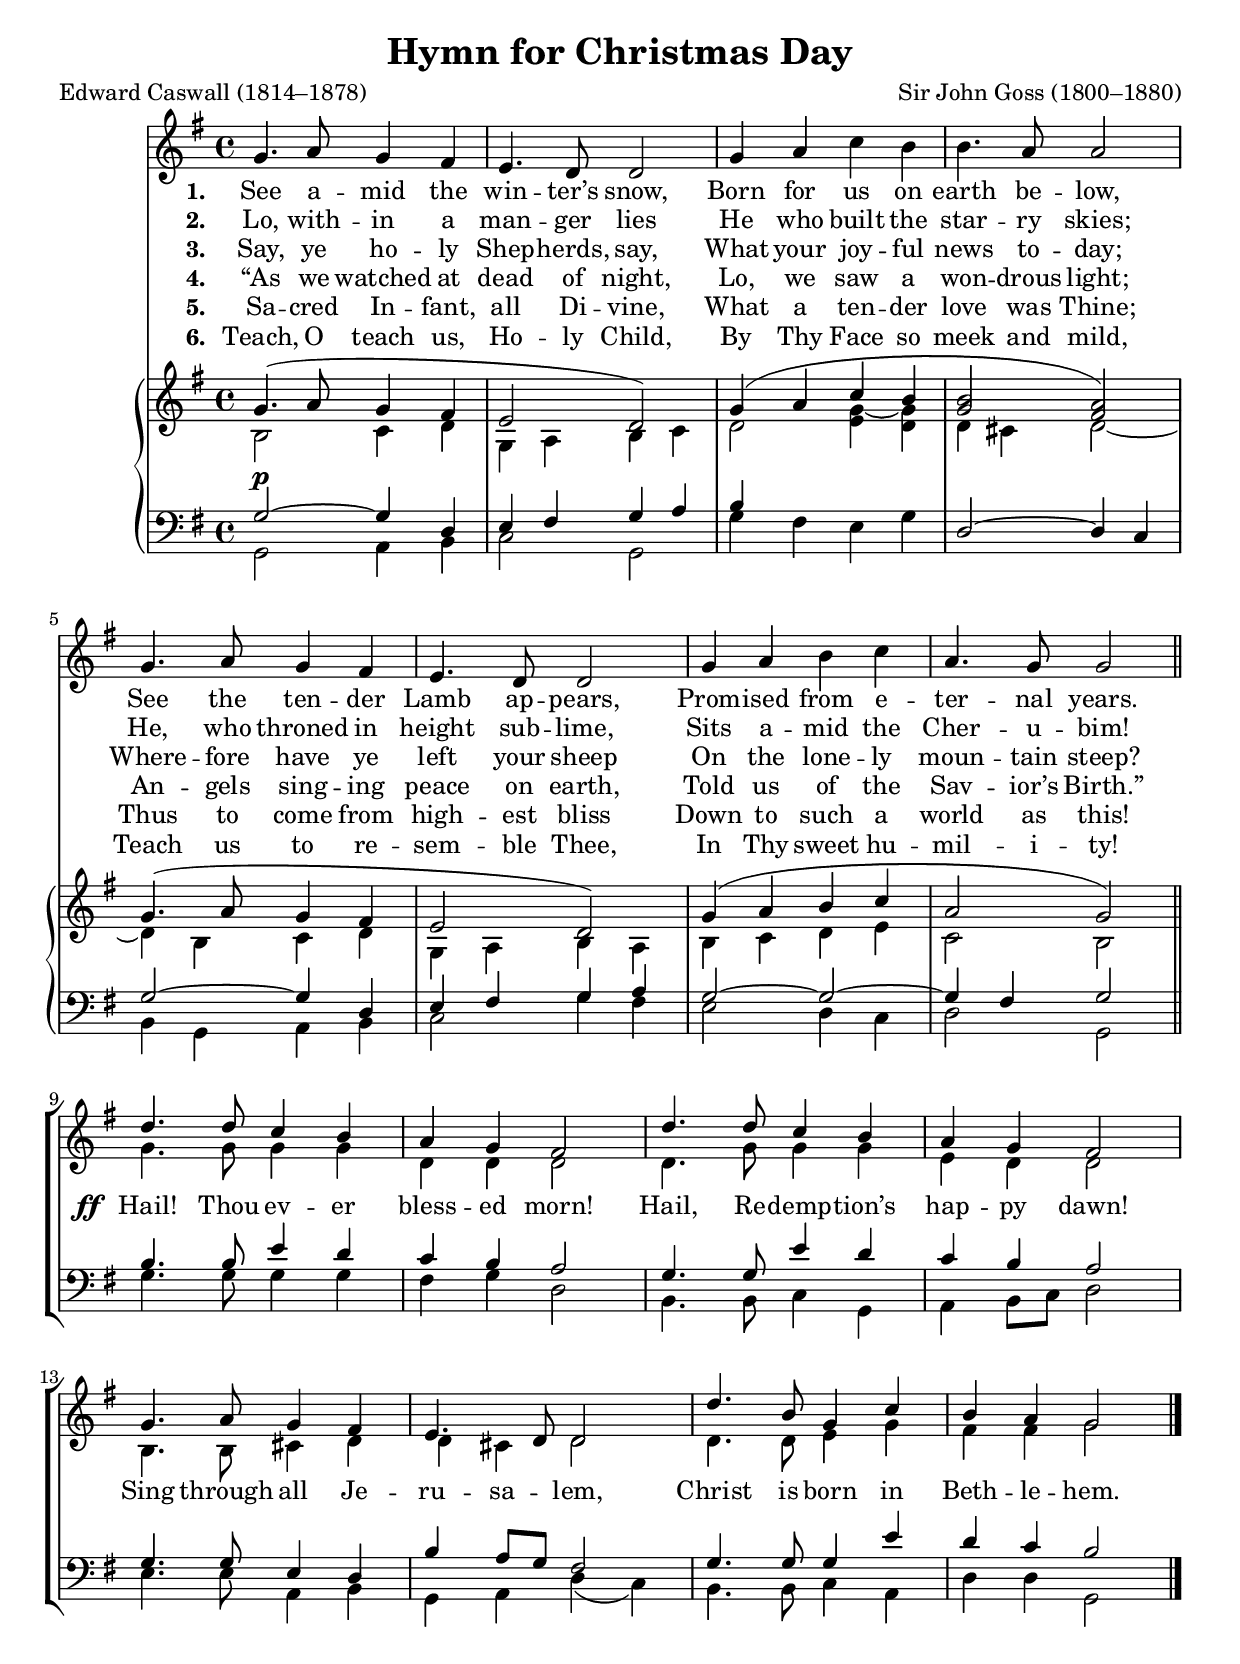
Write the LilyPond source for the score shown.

\version "2.14.2"
\include "util.ly"

\header {
  title = "Hymn for Christmas Day"
  poet = \markup"Edward Caswall (1814–1878)"
  composer = \markup"Sir John Goss (1800–1880)"
  %tagline = \markup { "from" \italic {Christmas Carols, New and Old}}
}

global = {
  \key g \major
  \time 4/4
  \autoBeamOff
  %\override DynamicLineSpanner #'staff-padding = #0.0
  %\override DynamicLineSpanner #'Y-extent = #'(0 . 0)
}

sopMusic = \relative c' {
  s1*8
  
  d'4. d8 c4 b |
  a g fis2 |
  d'4. d8 c4 b |
  a g fis2 |
  
  g4. a8 g4 fis |
  e4. d8 d2 |
  d'4. b8 g4 c |
  b a g2 \bar "|."
}
sopWords = \lyricmode {
  
}

altoMusic = \relative c' {
  \oneVoice
  g'4. a8 g4 fis |
  e4. d8 d2 |
  g4 a c b |
  b4. a8 a2 |
  
  g4. a8 g4 fis |
  e4. d8 d2 |
  g4 a b c |
  a4. g8 g2 \bar "||" \break

  \voiceTwo
  
  g4. g8 g4 g |
  d d d2 |
  d4. g8 g4 g |
  e d d2 |
  
  b4. b8 cis4 d |
  d4 cis d2 |
  d4. d8 e4 g |
  fis fis g2 \bar "|."
}
altoWords = {
  \dropLyricsV
  \lyricmode {
    \set stanza = #"1. "
    See a -- mid the win -- ter’s snow,
    Born for us on earth be -- low,
    See the ten -- der Lamb ap -- pears,
    Prom -- ised from e -- ter -- nal years.
  }
  \break
  \set stanza = \markup\dynamic"ff "
  \lyricmode{
    \dropLyricsVII
    Hail! Thou ev -- er bless -- ed morn!
    Hail, Re -- demp -- tion’s hap -- py dawn!
    \dropLyricsIV
    \set associatedVoice = "basses"
    Sing through all Je -- ru --
    \unset associatedVoice sa -- lem,
    Christ is born in Beth -- le -- hem.
  }
}
altoWordsII = \lyricmode {
  \dropLyricsV
%\markup\italic
  \set stanza = #"2. "
  Lo, with -- in a man -- ger lies
  He who built the star -- ry skies;
  He, who throned in height sub -- lime,
  Sits a -- mid the Cher -- u -- bim!
}
altoWordsIII = \lyricmode {
  \dropLyricsV
  \set stanza = #"3. "
  Say, ye ho -- ly Shep -- herds, say,
  What your joy -- ful news to -- day;
  Where -- fore have ye left your sheep
  On the lone -- ly moun -- tain steep?
}
altoWordsIV = \lyricmode {
  \dropLyricsV
  \set stanza = #"4. "
  “As we watched at dead of night,
  Lo, we saw a won -- drous light;
  An -- gels sing -- ing peace on earth,
  Told us of the Sav -- ior’s  Birth.”
}
altoWordsV = \lyricmode {
  \dropLyricsV
  \set stanza = #"5. "
  Sa -- cred In -- fant, all Di -- vine,
  What a ten -- der love was Thine;
  Thus to come from high -- est bliss
  Down to such a world as this!
}
altoWordsVI = \lyricmode {
  \dropLyricsV
  \set stanza = #"6. "
  Teach, O teach us, Ho -- ly Child,
  By Thy Face so meek and mild,
  Teach us to re -- sem -- ble Thee,
  In Thy sweet hu -- mil -- i -- ty!
}
tenorMusic = \relative c' {
  s1*8
  
  b4. b8 e4 d |
  c b a2 |
  g4. g8 e'4 d |
  c b a2 |
  
  g4. g8 e4 d |
  b' a8[ g] fis2 |
  g4. g8 g4 e' |
  d c b2 \bar "|."
}
tenorWords = \lyricmode {

}

bassMusic = \relative c {
  s1*8 
  
  g'4. g8 g4 g |
  fis g d2 |
  b4. b8 c4 g |
  a b8[ c] d2 |
  
  e4. e8 a,4 b |
  g a d( c) |
  b4. b8 c4 a |
  d d g,2 \bar "|."
}
bassWords = \lyricmode {

}

pianoRH = \relative c' {
  << \new Voice {
        \voiceOne
        \global
        g'4.( a8 g4 |
        fis e2 d) |
        g4( a c b |
        <b g>2 <a fis>) |
        
        g4.( a8 g4 fis |
        e2 d) |
        g4( a b c a2 g) \bar "||"
     }
     \new Voice {
        \voiceTwo
        \global
        b,2 c4 d |
        g, a b c |
        d2 <g~ e>4 <g d> |
        d4 cis d2~ |
        
        d4 b c d |
        g, a b a |
        b c d e |
        c2 b \bar "||"
     }
  >>
}
pianoLH = \relative c' {
  << \new Voice {
        \voiceOne
        \global
        g2~^\p g4 d |
        e fis g a |
        b s2. |
        d,2~ d4 c |
        
        g'2~ g4 d |
        e fis g a |
        g2~ g~ |
        g4 fis g2 \bar "||"
     }
     \new Voice {
        \voiceTwo
        \global
        g,2 a4 b |
        c2 g |
        g'4 fis e g |
        s1 |
        
        b,4 g a b |
        c2 g'4 fis |
        e2 d4 c |
        d2 g, \bar "||"
     }
  >>
}

\score {
  <<
   \new ChoirStaff <<
%    \new Lyrics = sopranos \with { \override VerticalAxisGroup #'nonstaff-relatedstaff-spacing = #'((basic-distance . 1)) }
    \new Staff = women <<
      \new Voice = "sopranos" { \voiceOne << \global \sopMusic >> }
      \new Voice = "altos" { \voiceTwo << \global \altoMusic >> }
    >>
   \new Staff = men <<
      \clef bass
      \new Voice = "tenors" { \voiceOne << \global \tenorMusic >> }
      \new Voice = "basses" { \voiceTwo << \global \bassMusic >> }
    >>
    \new Lyrics \with { alignAboveContext = #"women" \override VerticalAxisGroup #'nonstaff-relatedstaff-spacing = #'((basic-distance . 1))} \lyricsto "sopranos" \sopWords
     \new Lyrics = "altosVI"  \with { alignBelowContext = #"women" \override VerticalAxisGroup #'nonstaff-relatedstaff-spacing = #'((basic-distance . 1))} \lyricsto "altos" \altoWordsVI
    \new Lyrics = "altosV"  \with { alignBelowContext = #"women" \override VerticalAxisGroup #'nonstaff-relatedstaff-spacing = #'((basic-distance . 1))} \lyricsto "altos" \altoWordsV
    \new Lyrics = "altosIV"  \with { alignBelowContext = #"women" \override VerticalAxisGroup #'nonstaff-relatedstaff-spacing = #'((basic-distance . 1))} \lyricsto "altos" \altoWordsIV
    \new Lyrics = "altosIII"  \with { alignBelowContext = #"women" \override VerticalAxisGroup #'nonstaff-relatedstaff-spacing = #'((basic-distance . 1))} \lyricsto "altos" \altoWordsIII
    \new Lyrics = "altosII"  \with { alignBelowContext = #"women" \override VerticalAxisGroup #'nonstaff-relatedstaff-spacing = #'((basic-distance . 1))} \lyricsto "altos" \altoWordsII
    \new Lyrics = "altos"  \with { alignBelowContext = #"women" \override VerticalAxisGroup #'nonstaff-relatedstaff-spacing = #'((basic-distance . 1))} \lyricsto "altos" \altoWords
    \new Lyrics \with { alignAboveContext = #"men" \override VerticalAxisGroup #'nonstaff-relatedstaff-spacing = #'((basic-distance . 1)) } \lyricsto "tenors" \tenorWords
    \new Lyrics \with { alignBelowContext = #"men" \override VerticalAxisGroup #'nonstaff-relatedstaff-spacing = #'((basic-distance . 1)) } \lyricsto "basses" \bassWords
  >>
    \new PianoStaff << \new Staff { \new Voice { 
    \set Staff.midiInstrument = "piano" \pianoRH } } \new Staff { \clef "bass" 
    \set Staff.midiInstrument = "piano" \pianoLH } >>
  >>
  \layout {
    \context {
      % Remove all empty staves
      \Staff \RemoveEmptyStaves \override VerticalAxisGroup #'remove-first = ##t
    }
  }
  \midi {
    \tempo 4 = 100
    \set Staff.midiInstrument = "flute"
  
    \context {
      \Voice
      \remove "Dynamic_performer"
    }
  }
}
